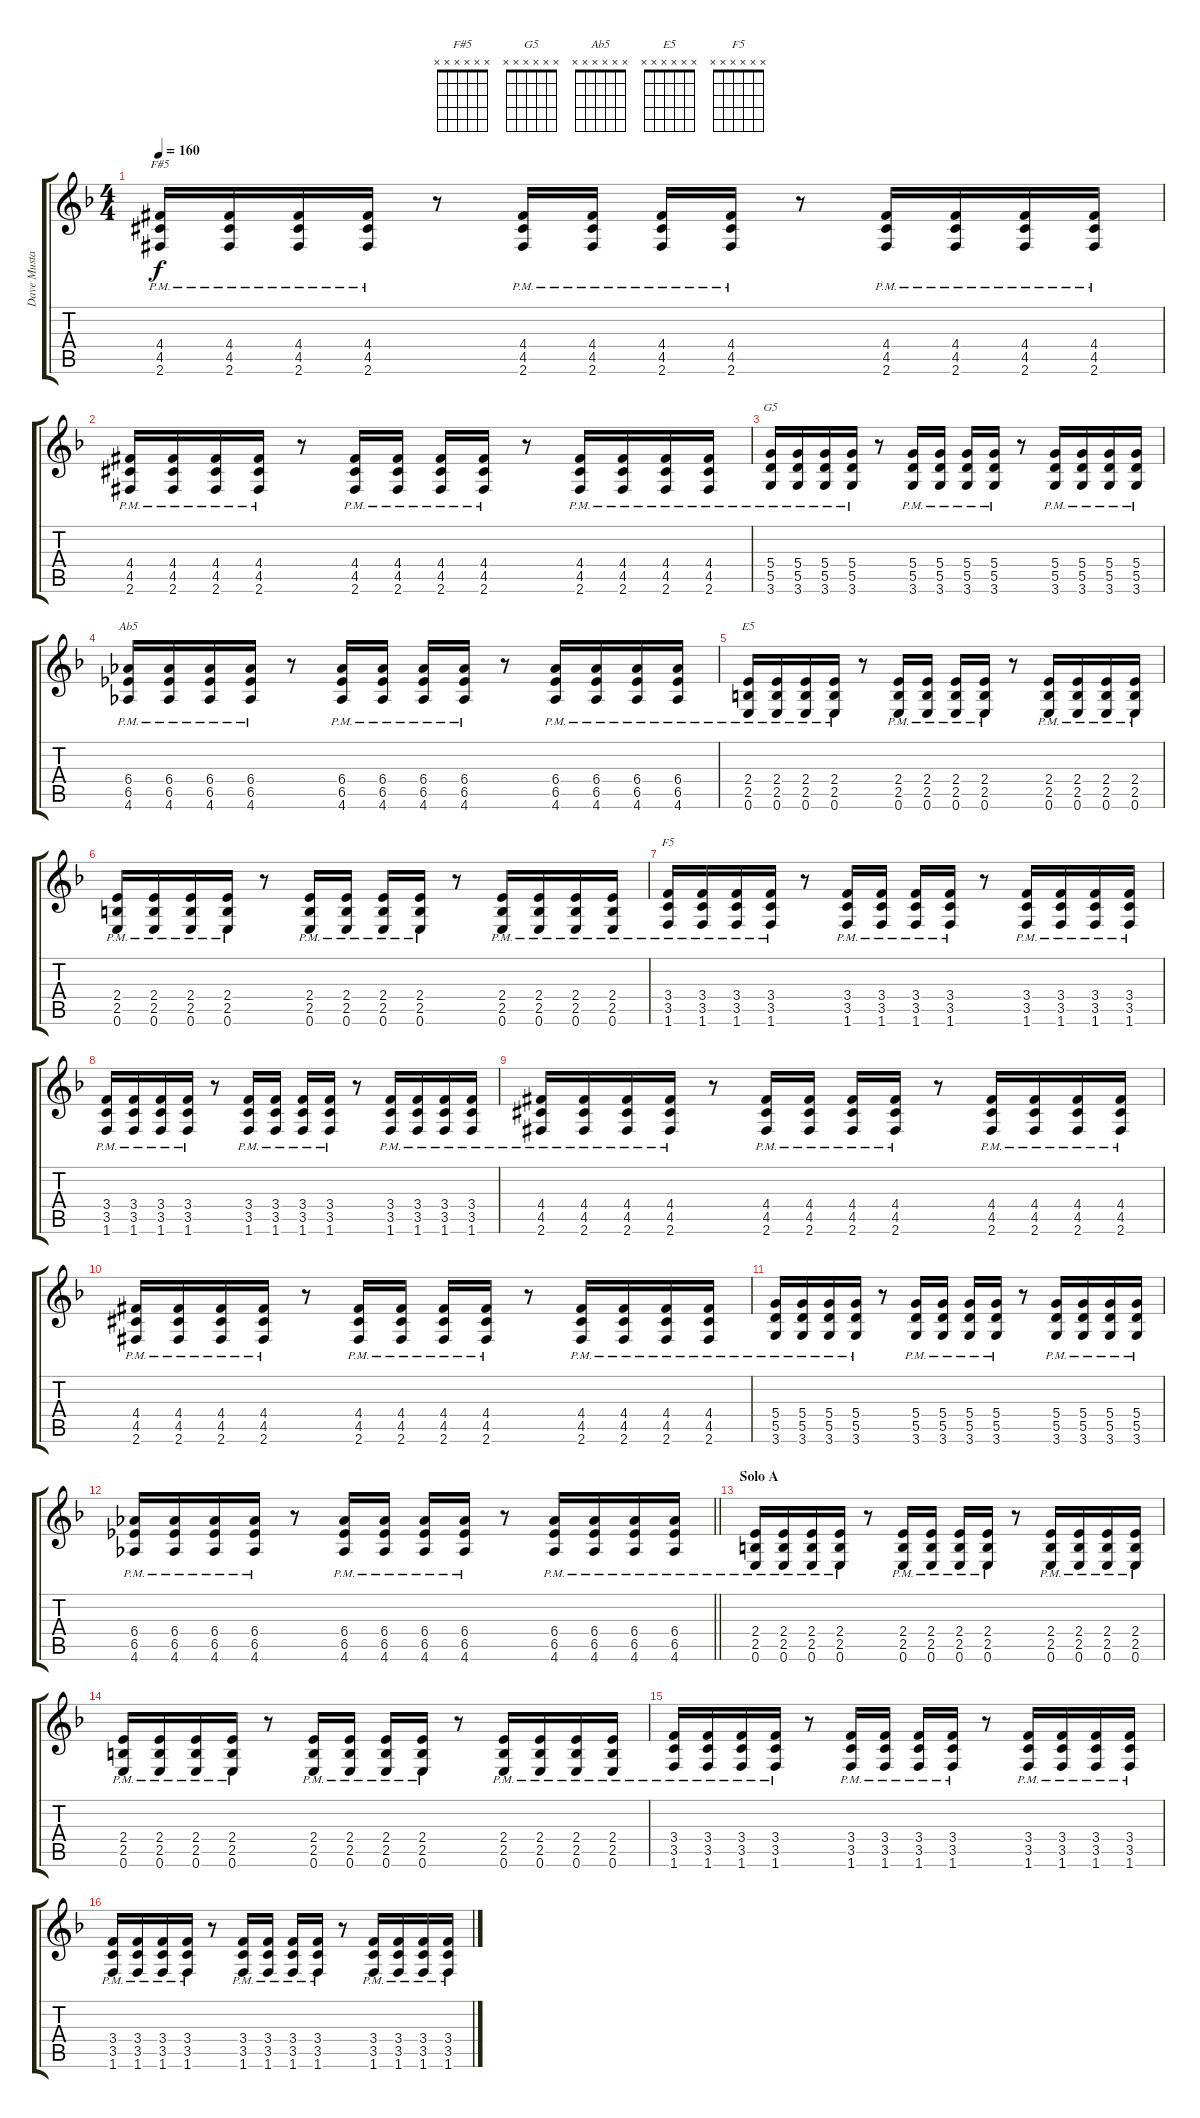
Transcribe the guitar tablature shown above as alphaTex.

\track ("Dave Mustaine - Rhythm 1" "Dave Musta") {instrument distortionguitar}
\staff {score tabs}
\tuning (E4 B3 G3 D3 A2 E2) {hide}
\chord ("F#5" x x x x x x)
\chord ("G5" x x x x x x)
\chord ("Ab5" x x x x x x)
\chord ("E5" x x x x x x)
\chord ("F5" x x x x x x)
\ts (4 4)
\tempo 160
\clef g2
\ks f
(4.4{pm acc #} 4.5{pm acc #} 2.6{pm acc #}).16{ch "F#5" dy f} (4.4{pm acc #} 4.5{pm acc #} 2.6{pm acc #}).16 (4.4{pm acc #} 4.5{pm acc #} 2.6{pm acc #}).16 (4.4{pm acc #} 4.5{pm acc #} 2.6{pm acc #}).16 r.8 (4.4{pm acc #} 4.5{pm acc #} 2.6{pm acc #}).16 (4.4{pm acc #} 4.5{pm acc #} 2.6{pm acc #}).16 (4.4{pm acc #} 4.5{pm acc #} 2.6{pm acc #}).16 (4.4{pm acc #} 4.5{pm acc #} 2.6{pm acc #}).16 r.8 (4.4{pm acc #} 4.5{pm acc #} 2.6{pm acc #}).16 (4.4{pm acc #} 4.5{pm acc #} 2.6{pm acc #}).16 (4.4{pm acc #} 4.5{pm acc #} 2.6{pm acc #}).16 (4.4{pm acc #} 4.5{pm acc #} 2.6{pm acc #}).16 |
(4.4{pm acc #} 4.5{pm acc #} 2.6{pm acc #}).16 (4.4{pm acc #} 4.5{pm acc #} 2.6{pm acc #}).16 (4.4{pm acc #} 4.5{pm acc #} 2.6{pm acc #}).16 (4.4{pm acc #} 4.5{pm acc #} 2.6{pm acc #}).16 r.8 (4.4{pm acc #} 4.5{pm acc #} 2.6{pm acc #}).16 (4.4{pm acc #} 4.5{pm acc #} 2.6{pm acc #}).16 (4.4{pm acc #} 4.5{pm acc #} 2.6{pm acc #}).16 (4.4{pm acc #} 4.5{pm acc #} 2.6{pm acc #}).16 r.8 (4.4{pm acc #} 4.5{pm acc #} 2.6{pm acc #}).16 (4.4{pm acc #} 4.5{pm acc #} 2.6{pm acc #}).16 (4.4{pm acc #} 4.5{pm acc #} 2.6{pm acc #}).16 (4.4{pm acc #} 4.5{pm acc #} 2.6{pm acc #}).16 |
(5.4{pm} 5.5{pm} 3.6{pm}).16{ch "G5"} (5.4{pm} 5.5{pm} 3.6{pm}).16 (5.4{pm} 5.5{pm} 3.6{pm}).16 (5.4{pm} 5.5{pm} 3.6{pm}).16 r.8 (5.4{pm} 5.5{pm} 3.6{pm}).16 (5.4{pm} 5.5{pm} 3.6{pm}).16 (5.4{pm} 5.5{pm} 3.6{pm}).16 (5.4{pm} 5.5{pm} 3.6{pm}).16 r.8 (5.4{pm} 5.5{pm} 3.6{pm}).16 (5.4{pm} 5.5{pm} 3.6{pm}).16 (5.4{pm} 5.5{pm} 3.6{pm}).16 (5.4{pm} 5.5{pm} 3.6{pm}).16 |
(6.4{pm} 6.5{pm} 4.6{pm}).16{ch "Ab5"} (6.4{pm} 6.5{pm} 4.6{pm}).16 (6.4{pm} 6.5{pm} 4.6{pm}).16 (6.4{pm} 6.5{pm} 4.6{pm}).16 r.8 (6.4{pm} 6.5{pm} 4.6{pm}).16 (6.4{pm} 6.5{pm} 4.6{pm}).16 (6.4{pm} 6.5{pm} 4.6{pm}).16 (6.4{pm} 6.5{pm} 4.6{pm}).16 r.8 (6.4{pm} 6.5{pm} 4.6{pm}).16 (6.4{pm} 6.5{pm} 4.6{pm}).16 (6.4{pm} 6.5{pm} 4.6{pm}).16 (6.4{pm} 6.5{pm} 4.6{pm}).16 |
(2.4{pm} 2.5{pm} 0.6{pm}).16{ch "E5"} (2.4{pm} 2.5{pm} 0.6{pm}).16 (2.4{pm} 2.5{pm} 0.6{pm}).16 (2.4{pm} 2.5{pm} 0.6{pm}).16 r.8 (2.4{pm} 2.5{pm} 0.6{pm}).16 (2.4{pm} 2.5{pm} 0.6{pm}).16 (2.4{pm} 2.5{pm} 0.6{pm}).16 (2.4{pm} 2.5{pm} 0.6{pm}).16 r.8 (2.4{pm} 2.5{pm} 0.6{pm}).16 (2.4{pm} 2.5{pm} 0.6{pm}).16 (2.4{pm} 2.5{pm} 0.6{pm}).16 (2.4{pm} 2.5{pm} 0.6{pm}).16 |
(2.4{pm} 2.5{pm} 0.6{pm}).16 (2.4{pm} 2.5{pm} 0.6{pm}).16 (2.4{pm} 2.5{pm} 0.6{pm}).16 (2.4{pm} 2.5{pm} 0.6{pm}).16 r.8 (2.4{pm} 2.5{pm} 0.6{pm}).16 (2.4{pm} 2.5{pm} 0.6{pm}).16 (2.4{pm} 2.5{pm} 0.6{pm}).16 (2.4{pm} 2.5{pm} 0.6{pm}).16 r.8 (2.4{pm} 2.5{pm} 0.6{pm}).16 (2.4{pm} 2.5{pm} 0.6{pm}).16 (2.4{pm} 2.5{pm} 0.6{pm}).16 (2.4{pm} 2.5{pm} 0.6{pm}).16 |
(3.4{pm} 3.5{pm} 1.6{pm}).16{ch "F5"} (3.4{pm} 3.5{pm} 1.6{pm}).16 (3.4{pm} 3.5{pm} 1.6{pm}).16 (3.4{pm} 3.5{pm} 1.6{pm}).16 r.8 (3.4{pm} 3.5{pm} 1.6{pm}).16 (3.4{pm} 3.5{pm} 1.6{pm}).16 (3.4{pm} 3.5{pm} 1.6{pm}).16 (3.4{pm} 3.5{pm} 1.6{pm}).16 r.8 (3.4{pm} 3.5{pm} 1.6{pm}).16 (3.4{pm} 3.5{pm} 1.6{pm}).16 (3.4{pm} 3.5{pm} 1.6{pm}).16 (3.4{pm} 3.5{pm} 1.6{pm}).16 |
(3.4{pm} 3.5{pm} 1.6{pm}).16 (3.4{pm} 3.5{pm} 1.6{pm}).16 (3.4{pm} 3.5{pm} 1.6{pm}).16 (3.4{pm} 3.5{pm} 1.6{pm}).16 r.8 (3.4{pm} 3.5{pm} 1.6{pm}).16 (3.4{pm} 3.5{pm} 1.6{pm}).16 (3.4{pm} 3.5{pm} 1.6{pm}).16 (3.4{pm} 3.5{pm} 1.6{pm}).16 r.8 (3.4{pm} 3.5{pm} 1.6{pm}).16 (3.4{pm} 3.5{pm} 1.6{pm}).16 (3.4{pm} 3.5{pm} 1.6{pm}).16 (3.4{pm} 3.5{pm} 1.6{pm}).16 |
(4.4{pm acc #} 4.5{pm acc #} 2.6{pm acc #}).16 (4.4{pm acc #} 4.5{pm acc #} 2.6{pm acc #}).16 (4.4{pm acc #} 4.5{pm acc #} 2.6{pm acc #}).16 (4.4{pm acc #} 4.5{pm acc #} 2.6{pm acc #}).16 r.8 (4.4{pm acc #} 4.5{pm acc #} 2.6{pm acc #}).16 (4.4{pm acc #} 4.5{pm acc #} 2.6{pm acc #}).16 (4.4{pm acc #} 4.5{pm acc #} 2.6{pm acc #}).16 (4.4{pm acc #} 4.5{pm acc #} 2.6{pm acc #}).16 r.8 (4.4{pm acc #} 4.5{pm acc #} 2.6{pm acc #}).16 (4.4{pm acc #} 4.5{pm acc #} 2.6{pm acc #}).16 (4.4{pm acc #} 4.5{pm acc #} 2.6{pm acc #}).16 (4.4{pm acc #} 4.5{pm acc #} 2.6{pm acc #}).16 |
(4.4{pm acc #} 4.5{pm acc #} 2.6{pm acc #}).16 (4.4{pm acc #} 4.5{pm acc #} 2.6{pm acc #}).16 (4.4{pm acc #} 4.5{pm acc #} 2.6{pm acc #}).16 (4.4{pm acc #} 4.5{pm acc #} 2.6{pm acc #}).16 r.8 (4.4{pm acc #} 4.5{pm acc #} 2.6{pm acc #}).16 (4.4{pm acc #} 4.5{pm acc #} 2.6{pm acc #}).16 (4.4{pm acc #} 4.5{pm acc #} 2.6{pm acc #}).16 (4.4{pm acc #} 4.5{pm acc #} 2.6{pm acc #}).16 r.8 (4.4{pm acc #} 4.5{pm acc #} 2.6{pm acc #}).16 (4.4{pm acc #} 4.5{pm acc #} 2.6{pm acc #}).16 (4.4{pm acc #} 4.5{pm acc #} 2.6{pm acc #}).16 (4.4{pm acc #} 4.5{pm acc #} 2.6{pm acc #}).16 |
(5.4{pm} 5.5{pm} 3.6{pm}).16 (5.4{pm} 5.5{pm} 3.6{pm}).16 (5.4{pm} 5.5{pm} 3.6{pm}).16 (5.4{pm} 5.5{pm} 3.6{pm}).16 r.8 (5.4{pm} 5.5{pm} 3.6{pm}).16 (5.4{pm} 5.5{pm} 3.6{pm}).16 (5.4{pm} 5.5{pm} 3.6{pm}).16 (5.4{pm} 5.5{pm} 3.6{pm}).16 r.8 (5.4{pm} 5.5{pm} 3.6{pm}).16 (5.4{pm} 5.5{pm} 3.6{pm}).16 (5.4{pm} 5.5{pm} 3.6{pm}).16 (5.4{pm} 5.5{pm} 3.6{pm}).16 |
\barLineRight lightlight
(6.4{pm} 6.5{pm} 4.6{pm}).16 (6.4{pm} 6.5{pm} 4.6{pm}).16 (6.4{pm} 6.5{pm} 4.6{pm}).16 (6.4{pm} 6.5{pm} 4.6{pm}).16 r.8 (6.4{pm} 6.5{pm} 4.6{pm}).16 (6.4{pm} 6.5{pm} 4.6{pm}).16 (6.4{pm} 6.5{pm} 4.6{pm}).16 (6.4{pm} 6.5{pm} 4.6{pm}).16 r.8 (6.4{pm} 6.5{pm} 4.6{pm}).16 (6.4{pm} 6.5{pm} 4.6{pm}).16 (6.4{pm} 6.5{pm} 4.6{pm}).16 (6.4{pm} 6.5{pm} 4.6{pm}).16 |
\section ("" "Solo A")
(2.4{pm} 2.5{pm} 0.6{pm}).16 (2.4{pm} 2.5{pm} 0.6{pm}).16 (2.4{pm} 2.5{pm} 0.6{pm}).16 (2.4{pm} 2.5{pm} 0.6{pm}).16 r.8 (2.4{pm} 2.5{pm} 0.6{pm}).16 (2.4{pm} 2.5{pm} 0.6{pm}).16 (2.4{pm} 2.5{pm} 0.6{pm}).16 (2.4{pm} 2.5{pm} 0.6{pm}).16 r.8 (2.4{pm} 2.5{pm} 0.6{pm}).16 (2.4{pm} 2.5{pm} 0.6{pm}).16 (2.4{pm} 2.5{pm} 0.6{pm}).16 (2.4{pm} 2.5{pm} 0.6{pm}).16 |
(2.4{pm} 2.5{pm} 0.6{pm}).16 (2.4{pm} 2.5{pm} 0.6{pm}).16 (2.4{pm} 2.5{pm} 0.6{pm}).16 (2.4{pm} 2.5{pm} 0.6{pm}).16 r.8 (2.4{pm} 2.5{pm} 0.6{pm}).16 (2.4{pm} 2.5{pm} 0.6{pm}).16 (2.4{pm} 2.5{pm} 0.6{pm}).16 (2.4{pm} 2.5{pm} 0.6{pm}).16 r.8 (2.4{pm} 2.5{pm} 0.6{pm}).16 (2.4{pm} 2.5{pm} 0.6{pm}).16 (2.4{pm} 2.5{pm} 0.6{pm}).16 (2.4{pm} 2.5{pm} 0.6{pm}).16 |
(3.4{pm} 3.5{pm} 1.6{pm}).16 (3.4{pm} 3.5{pm} 1.6{pm}).16 (3.4{pm} 3.5{pm} 1.6{pm}).16 (3.4{pm} 3.5{pm} 1.6{pm}).16 r.8 (3.4{pm} 3.5{pm} 1.6{pm}).16 (3.4{pm} 3.5{pm} 1.6{pm}).16 (3.4{pm} 3.5{pm} 1.6{pm}).16 (3.4{pm} 3.5{pm} 1.6{pm}).16 r.8 (3.4{pm} 3.5{pm} 1.6{pm}).16 (3.4{pm} 3.5{pm} 1.6{pm}).16 (3.4{pm} 3.5{pm} 1.6{pm}).16 (3.4{pm} 3.5{pm} 1.6{pm}).16 |
(3.4{pm} 3.5{pm} 1.6{pm}).16 (3.4{pm} 3.5{pm} 1.6{pm}).16 (3.4{pm} 3.5{pm} 1.6{pm}).16 (3.4{pm} 3.5{pm} 1.6{pm}).16 r.8 (3.4{pm} 3.5{pm} 1.6{pm}).16 (3.4{pm} 3.5{pm} 1.6{pm}).16 (3.4{pm} 3.5{pm} 1.6{pm}).16 (3.4{pm} 3.5{pm} 1.6{pm}).16 r.8 (3.4{pm} 3.5{pm} 1.6{pm}).16 (3.4{pm} 3.5{pm} 1.6{pm}).16 (3.4{pm} 3.5{pm} 1.6{pm}).16 (3.4{pm} 3.5{pm} 1.6{pm}).16
